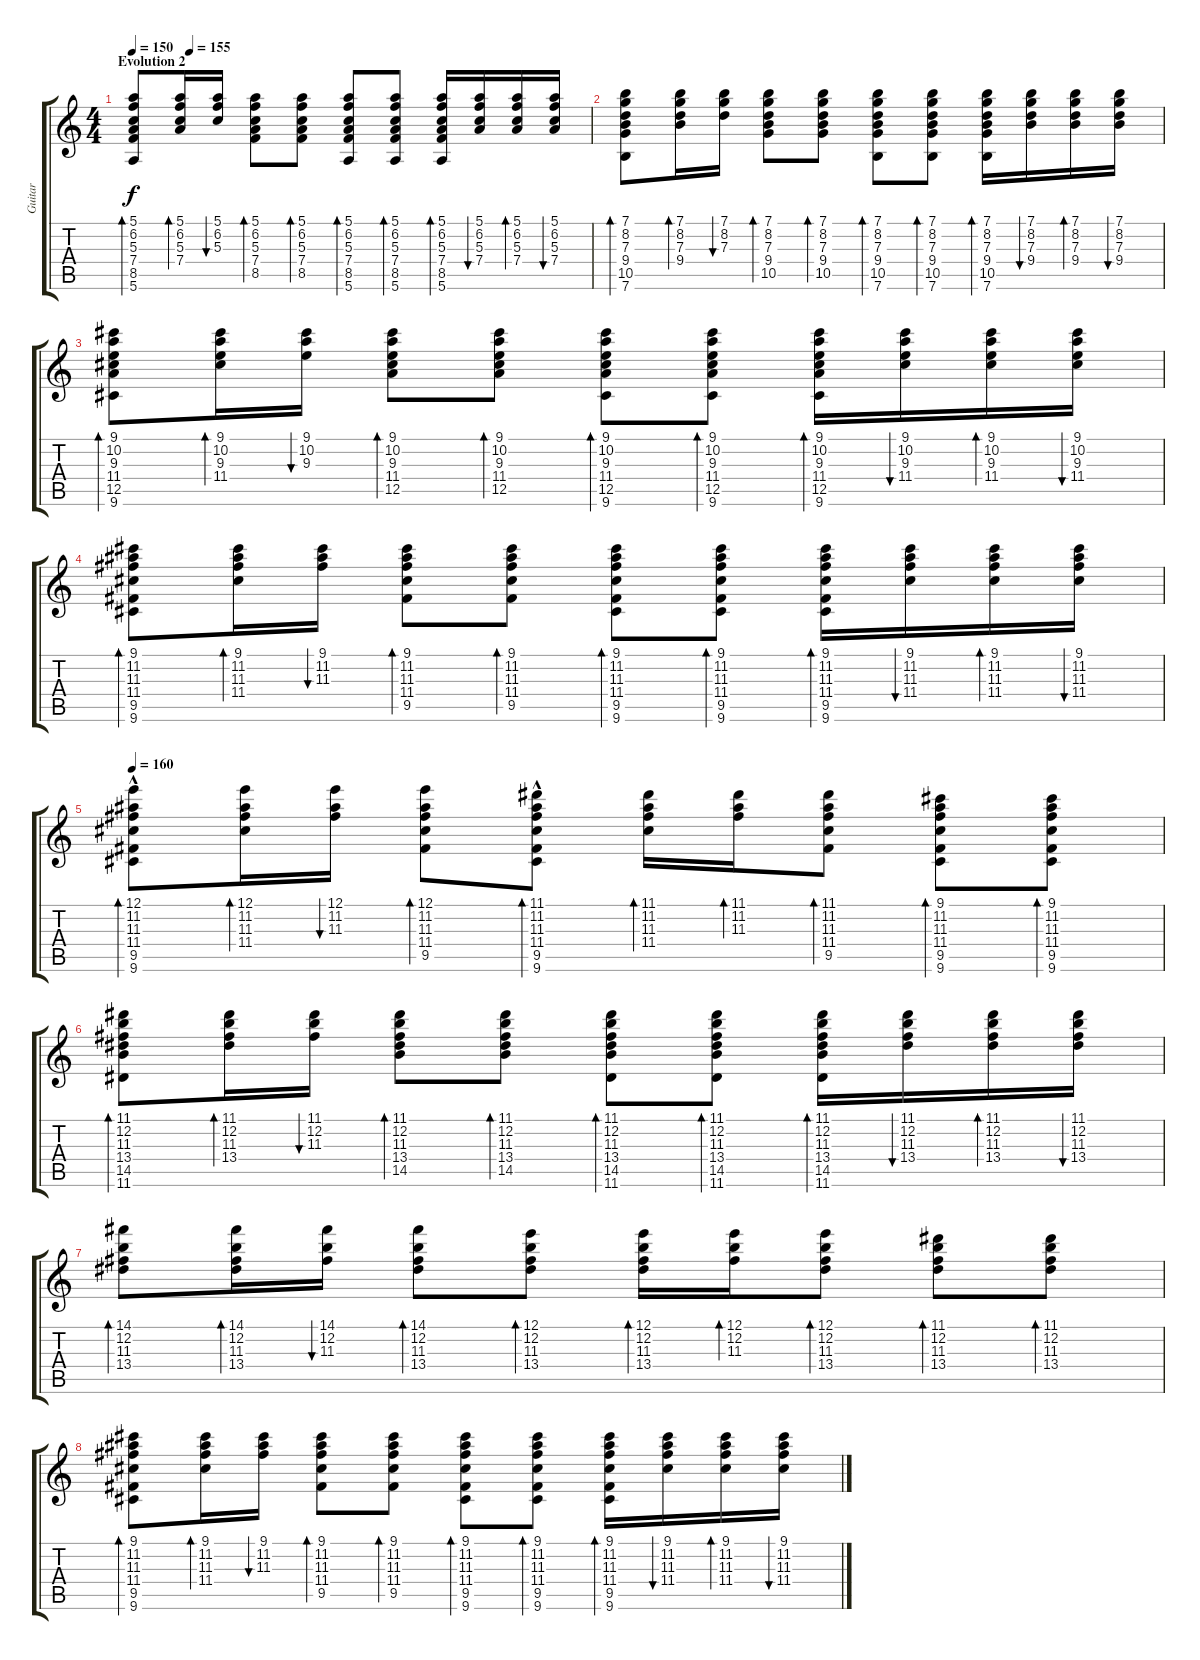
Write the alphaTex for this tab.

\track ("Guitar" "Guitar") {instrument acousticguitarsteel}
\staff {score tabs}
\tuning (E4 B3 G3 D3 A2 E2) {hide}
\ts (4 4)
\section ("" "Evolution 2")
\tempo 150
\tempo (155 0.125)
\clef g2
\ks c
(5.1 6.2 5.3 7.4 8.5 5.6).8{bd 60 dy f} (5.1 6.2 5.3 7.4).16{bd 60} (5.1 6.2 5.3).16{bu 60} (5.1 6.2 5.3 7.4 8.5).8{bd 60} (5.1 6.2 5.3 7.4 8.5).8{bd 60} (5.1 6.2 5.3 7.4 8.5 5.6).8{bd 60} (5.1 6.2 5.3 7.4 8.5 5.6).8{bd 60} (5.1 6.2 5.3 7.4 8.5 5.6).16{bd 60} (5.1 6.2 5.3 7.4).16{bu 60} (5.1 6.2 5.3 7.4).16{bd 60} (5.1 6.2 5.3 7.4).16{bu 60} |
(7.1 8.2 7.3 9.4 10.5 7.6).8{bd 60} (7.1 8.2 7.3 9.4).16{bd 60} (7.1 8.2 7.3).16{bu 60} (7.1 8.2 7.3 9.4 10.5).8{bd 60} (7.1 8.2 7.3 9.4 10.5).8{bd 60} (7.1 8.2 7.3 9.4 10.5 7.6).8{bd 60} (7.1 8.2 7.3 9.4 10.5 7.6).8{bd 60} (7.1 8.2 7.3 9.4 10.5 7.6).16{bd 60} (7.1 8.2 7.3 9.4).16{bu 60} (7.1 8.2 7.3 9.4).16{bd 60} (7.1 8.2 7.3 9.4).16{bu 60} |
(9.1 10.2 9.3 11.4 12.5 9.6).8{bd 60} (9.1 10.2 9.3 11.4).16{bd 60} (9.1 10.2 9.3).16{bu 60} (9.1 10.2 9.3 11.4 12.5).8{bd 60} (9.1 10.2 9.3 11.4 12.5).8{bd 60} (9.1 10.2 9.3 11.4 12.5 9.6).8{bd 60} (9.1 10.2 9.3 11.4 12.5 9.6).8{bd 60} (9.1 10.2 9.3 11.4 12.5 9.6).16{bd 60} (9.1 10.2 9.3 11.4).16{bu 60} (9.1 10.2 9.3 11.4).16{bd 60} (9.1 10.2 9.3 11.4).16{bu 60} |
(9.1 11.2 11.3 11.4 9.5 9.6).8{bd 60} (9.1 11.2 11.3 11.4).16{bd 60} (9.1 11.2 11.3).16{bu 60} (9.1 11.2 11.3 11.4 9.5).8{bd 60} (9.1 11.2 11.3 11.4 9.5).8{bd 60} (9.1 11.2 11.3 11.4 9.5 9.6).8{bd 60} (9.1 11.2 11.3 11.4 9.5 9.6).8{bd 60} (9.1 11.2 11.3 11.4 9.5 9.6).16{bd 60} (9.1 11.2 11.3 11.4).16{bu 60} (9.1 11.2 11.3 11.4).16{bd 60} (9.1 11.2 11.3 11.4).16{bu 60} |
\tempo 160
(12.1 11.2 11.3 11.4 9.5 9.6{hac}).8{bd 60} (12.1 11.2 11.3 11.4).16{bd 60} (12.1 11.2 11.3).16{bu 60} (12.1 11.2 11.3 11.4 9.5).8{bd 60} (11.1 11.2 11.3 11.4 9.5 9.6{hac}).8{bd 60} (11.1 11.2 11.3 11.4).16{bd 60} (11.1 11.2 11.3).16{bd 60} (11.1 11.2 11.3 11.4 9.5).8{bd 60} (9.1 11.2 11.3 11.4 9.5 9.6).8{bd 60} (9.1 11.2 11.3 11.4 9.5 9.6).8{bd 60} |
(11.1 12.2 11.3 13.4 14.5 11.6).8{bd 60} (11.1 12.2 11.3 13.4).16{bd 60} (11.1 12.2 11.3).16{bu 60} (11.1 12.2 11.3 13.4 14.5).8{bd 60} (11.1 12.2 11.3 13.4 14.5).8{bd 60} (11.1 12.2 11.3 13.4 14.5 11.6).8{bd 60} (11.1 12.2 11.3 13.4 14.5 11.6).8{bd 60} (11.1 12.2 11.3 13.4 14.5 11.6).16{bd 60} (11.1 12.2 11.3 13.4).16{bu 60} (11.1 12.2 11.3 13.4).16{bd 60} (11.1 12.2 11.3 13.4).16{bu 60} |
(14.1 12.2 11.3 13.4).8{bd 60} (14.1 12.2 11.3 13.4).16{bd 60} (14.1 12.2 11.3).16{bu 60} (14.1 12.2 11.3 13.4).8{bd 60} (12.1 12.2 11.3 13.4).8{bd 60} (12.1 12.2 11.3 13.4).16{bd 60} (12.1 12.2 11.3).16{bd 60} (12.1 12.2 11.3 13.4).8{bd 60} (11.1 12.2 11.3 13.4).8{bd 60} (11.1 12.2 11.3 13.4).8{bd 60} |
(9.1 11.2 11.3 11.4 9.5 9.6).8{bd 60} (9.1 11.2 11.3 11.4).16{bd 60} (9.1 11.2 11.3).16{bu 60} (9.1 11.2 11.3 11.4 9.5).8{bd 60} (9.1 11.2 11.3 11.4 9.5).8{bd 60} (9.1 11.2 11.3 11.4 9.5 9.6).8{bd 60} (9.1 11.2 11.3 11.4 9.5 9.6).8{bd 60} (9.1 11.2 11.3 11.4 9.5 9.6).16{bd 60} (9.1 11.2 11.3 11.4).16{bu 60} (9.1 11.2 11.3 11.4).16{bd 60} (9.1 11.2 11.3 11.4).16{bu 60}
